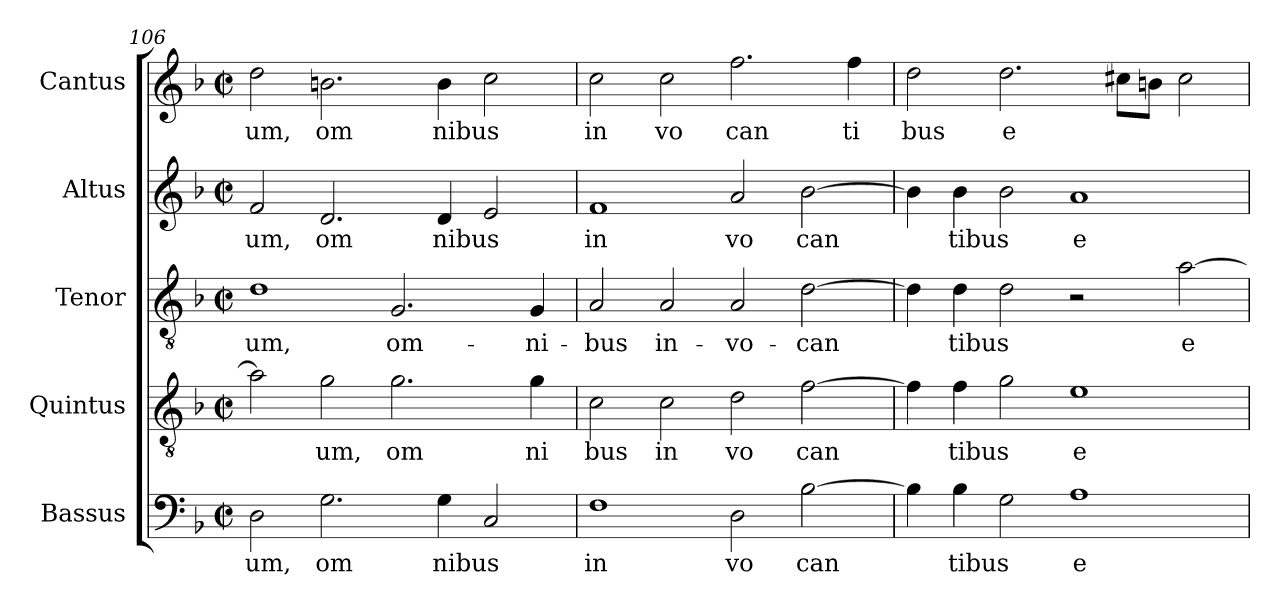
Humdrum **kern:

**kern	**text	**kern	**text	**kern	**text	**kern	**text	**kern	**text
*part5	*part5	*part4	*part4	*part3	*part3	*part2	*part2	*part1	*part1
*staff5	*staff5	*staff4	*staff4	*staff3	*staff3	*staff2	*staff2	*staff1	*staff1
*I"Bassus	*	*I"Quintus	*	*I"Tenor	*	*I"Altus	*	*I"Cantus	*
!!LO:PB:g=z
*clefF4	*	*clefGv2	*	*clefGv2	*	*clefG2	*	*clefG2	*
*k[b-]	*	*k[b-]	*	*k[b-]	*	*k[b-]	*	*k[b-]	*
*F:	*	*F:	*	*F:	*	*F:	*	*F:	*
*M2/2	*	*M2/2	*	*M2/2	*	*M2/2	*	*M2/2	*
*met(c|)	*	*met(c|)	*	*met(c|)	*	*met(c|)	*	*met(c|)	*
=106	=106	=106	=106	=106	=106	=106	=106	=106	=106
!	!LO:LY:b:cj	!	!LO:LY:b:cj	!	!LO:LY:b:cj	!	!LO:LY:b:cj	!	!LO:LY:b:cj
2D\	um,	2a\]	.	1d	um,	2f/	um,	2dd\	um,
!	!LO:LY:b:cj	!	!LO:LY:b:cj	!	!	!	!LO:LY:b:cj	!	!LO:LY:b:cj
2.G\	om	2g\	um,	.	.	2.d/	om	2.bn\	om
!	!	!	!LO:LY:b:cj	!	!LO:LY:b:cj	!	!	!	!
.	.	2.g\	om	2.G/	om-	.	.	.	.
!	!LO:LY:b:cj	!	!	!	!	!	!LO:LY:b:cj	!	!LO:LY:b:cj
4G\	nibus	.	.	.	.	4d/	nibus	4b\	nibus
!	!LO:LY:b:cj	!	!	!	!	!	!LO:LY:b:cj	!	!LO:LY:b:cj
2C/	.	.	.	.	.	2e/	.	2cc\	.
!	!	!	!LO:LY:b:cj	!	!LO:LY:b:cj	!	!	!	!
.	.	4g\	ni	4G/	-ni-	.	.	.	.
=107	=107	=107	=107	=107	=107	=107	=107	=107	=107
!	!LO:LY:b:cj	!	!LO:LY:b:cj	!	!LO:LY:b:cj	!	!LO:LY:b:cj	!	!LO:LY:b:cj
1F	in	2c\	bus	2A/	-bus	1f	in	2cc\	in
!	!	!	!LO:LY:b:cj	!	!LO:LY:b:cj	!	!	!	!LO:LY:b:cj
.	.	2c\	in	2A/	in-	.	.	2cc\	vo
!	!LO:LY:b:cj	!	!LO:LY:b:cj	!	!LO:LY:b:cj	!	!LO:LY:b:cj	!	!LO:LY:b:cj
2D\	vo	2d\	vo	2A/	-vo-	2a/	vo	2.ff\	can
!	!LO:LY:b:cj	!	!LO:LY:b:cj	!	!LO:LY:b:cj	!	!LO:LY:b:cj	!	!
[>2B-\	can	[>2f\	can	[>2d\	-can-	[>2b-\	can	.	.
!	!	!	!	!	!	!	!	!	!LO:LY:b:cj
.	.	.	.	.	.	.	.	4ff\	ti
=108	=108	=108	=108	=108	=108	=108	=108	=108	=108
!	!LO:LY:b:cj	!	!LO:LY:b:cj	!	!LO:LY:b:cj	!	!LO:LY:b:cj	!	!LO:LY:b:cj
4B-\]	.	4f\]	.	4d\]	--	4b-\]	.	2dd\	bus
!	!LO:LY:b:cj	!	!LO:LY:b:cj	!	!LO:LY:b:cj	!	!LO:LY:b:cj	!	!
4B-\	tibus	4f\	tibus	4d\	-tibus	4b-\	tibus	.	.
!	!LO:LY:b:cj	!	!LO:LY:b:cj	!	!LO:LY:b:cj	!	!LO:LY:b:cj	!	!LO:LY:b:cj
2G\	.	2g\	.	2d\	.	2b-\	.	2.dd\	e
!	!LO:LY:b:cj	!	!LO:LY:b:cj	!	!	!	!LO:LY:b:cj	!	!
1A	e	1e	e	2r	.	1a	e	.	.
!	!	!	!	!	!	!	!	!	!LO:LY:b:cj
.	.	.	.	.	.	.	.	8cc#\L	.
!	!	!	!	!	!	!	!	!	!LO:LY:b:cj
.	.	.	.	.	.	.	.	8b\J	.
!	!	!	!	!	!LO:LY:b:cj	!	!	!	!LO:LY:b:cj
.	.	.	.	[>2a\	e-	.	.	2cc#\	.
=	=	=	=	=	=	=	=	=	=
*-	*-	*-	*-	*-	*-	*-	*-	*-	*-
